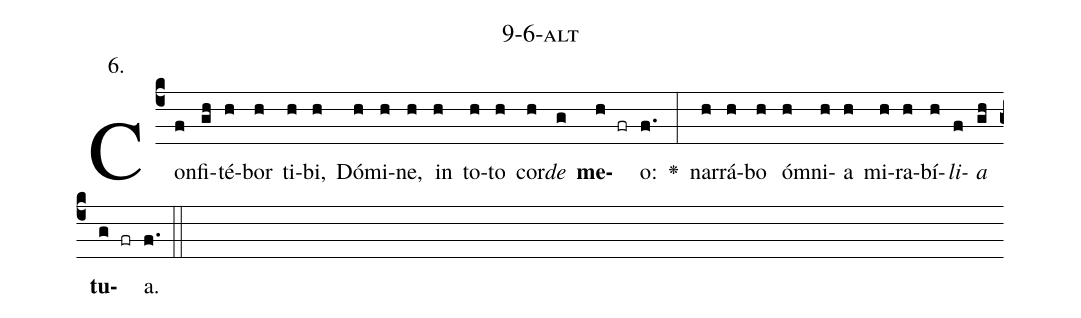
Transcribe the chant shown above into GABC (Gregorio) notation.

name: 9-6-alt;
annotation: 6.;
%%
(c4)Con(f)fi(gh)té(h)bor(h) ti(h)bi,(h) Dó(h)mi(h)ne,(h) in(h) to(h)to(h) cor(h)<i>de</i>(g) <b>me</b>(h fr)o:(f.) <v>\greheightstar</v>(:) nar(h)rá(h)bo(h) óm(h)ni(h)a(h) mi(h)ra(h)bí(h)<i>li</i>(f)<i>a</i>(gh) <b>tu</b>(g fr)a.(f.) (::)


%E(h) u(h) o(f) u(gh) a(g) e.(f.) (::)
